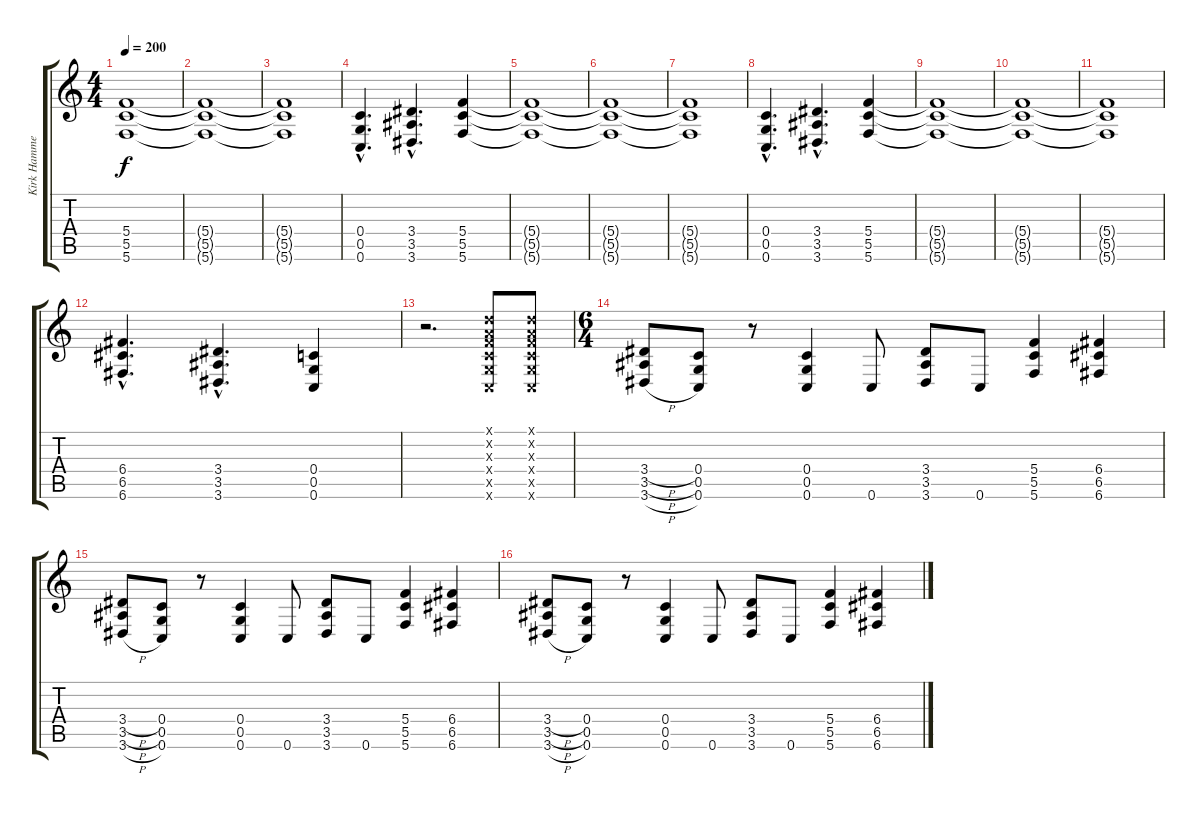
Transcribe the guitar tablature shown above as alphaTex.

\track ("Kirk Hammet" "Kirk Hamme") {instrument distortionguitar}
\staff {score tabs}
\tuning (D4 A3 F3 C3 G2 C2) {hide}
\ts (4 4)
\tempo 200
\clef g2
\ks c
(5.4{t} 5.5{t} 5.6{t}).1{dy f} |
(5.4{t} 5.5{t} 5.6{t}).1 |
(5.4{t} 5.5{t} 5.6{t}).1 |
(0.4{hac} 0.5{hac} 0.6{hac}).4{d} (3.4{hac} 3.5{hac} 3.6{hac}).4{d} (5.4 5.5 5.6).4 |
(5.4{t} 5.5{t} 5.6{t}).1 |
(5.4{t} 5.5{t} 5.6{t}).1 |
(5.4{t} 5.5{t} 5.6{t}).1 |
(0.4{hac} 0.5{hac} 0.6{hac}).4{d} (3.4{hac} 3.5{hac} 3.6{hac}).4{d} (5.4 5.5 5.6).4 |
(5.4{t} 5.5{t} 5.6{t}).1 |
(5.4{t} 5.5{t} 5.6{t}).1 |
(5.4{t} 5.5{t} 5.6{t}).1 |
(6.4{hac} 6.5{hac} 6.6{hac}).4{d} (3.4{hac} 3.5{hac} 3.6{hac}).4{d} (0.4 0.5 0.6).4 |
r.2{d} (0.1{x} 0.2{x} 0.3{x} 0.4{x} 0.5{x} 0.6{x}).8 (0.1{x} 0.2{x} 0.3{x} 0.4{x} 0.5{x} 0.6{x}).8 |
\ts (6 4)
(3.4{h} 3.5{h} 3.6{h}).8 (0.4 0.5 0.6).8 r.8 (0.4 0.5 0.6).4 0.6.8 (3.4 3.5 3.6).8 0.6.8 (5.4 5.5 5.6).4 (6.4 6.5 6.6).4 |
(3.4{h} 3.5{h} 3.6{h}).8 (0.4 0.5 0.6).8 r.8 (0.4 0.5 0.6).4 0.6.8 (3.4 3.5 3.6).8 0.6.8 (5.4 5.5 5.6).4 (6.4 6.5 6.6).4 |
(3.4{h} 3.5{h} 3.6{h}).8 (0.4 0.5 0.6).8 r.8 (0.4 0.5 0.6).4 0.6.8 (3.4 3.5 3.6).8 0.6.8 (5.4 5.5 5.6).4 (6.4 6.5 6.6).4
